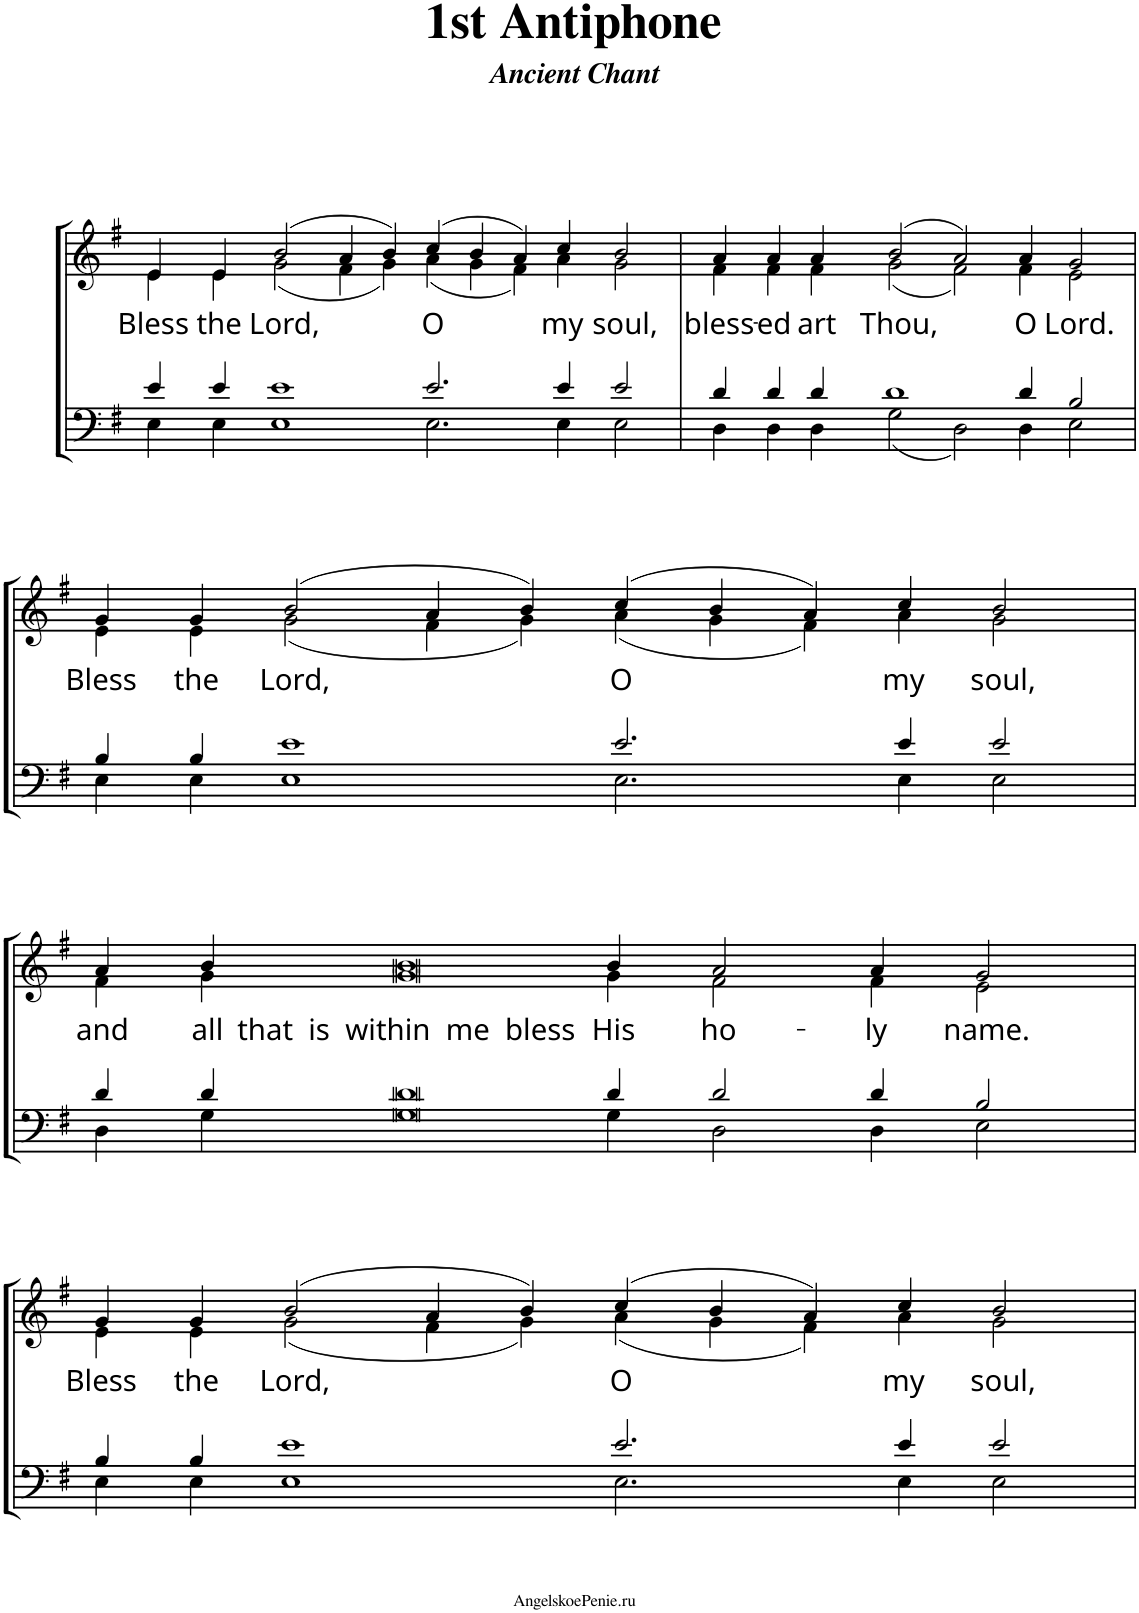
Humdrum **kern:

**kern	**kern	**text
*part1	*part1	*part1
*staff2	*staff1	*staff1
*I"Piano	*	*
*I'Pno.	*	*
*clefF4	*clefG2	*
*k[f#]	*k[f#]	*
*M63/4	*M63/4	*
=1	=1	=1
*^	*^	*
*	*^	*	*	*
!	!	!	!	!	!LO:LY:b
000ryy	4e/	4E\	4e/	4e\	Bless
!	!	!	!	!	!LO:LY:b
.	4e/	4E\	4e/	4e\	the
!	!	!	!	!	!LO:LY:b
.	1e	1E	(2b/	(2g\	Lord,
.	.	.	4a/	4f#\	.
.	.	.	4b/)	4g\)	.
!	!	!	!	!	!LO:LY:b
.	2.e/	2.E\	(4cc/	(4a\	O
.	.	.	4b/	4g\	.
.	.	.	4a/)	4f#\)	.
!	!	!	!	!	!LO:LY:b
.	4e/	4E\	4cc/	4a\	my
!	!	!	!	!	!LO:LY:b
.	2e/	2E\	2b/	2g\	soul,
.	1ryy	1ryy	000ryy	000ryy	.
.	1ryy	1ryy	.	.	.
.	1ryy	1ryy	.	.	.
.	1ryy	1ryy	.	.	.
.	1ryy	1ryy	.	.	.
4%31ryy	1ryy	1ryy	.	.	.
.	1ryy	1ryy	.	.	.
.	1ryy	1ryy	.	.	.
.	1ryy	1ryy	00ryy	00ryy	.
.	4%15ryy	4%15ryy	.	.	.
.	.	.	2.ryy	2.ryy	.
=2	=2	=2	=2	=2	=2
!	!	!	!	!	!LO:LY:b
000ryy	4d/	4D\	4a/	4f#\	bless-
!	!	!	!	!	!LO:LY:b
.	4d/	4D\	4a/	4f#\	-ed
!	!	!	!	!	!LO:LY:b
.	4d/	4D\	4a/	4f#\	art
!	!	!	!	!	!LO:LY:b
.	1d	2G\	(2b/	(2g\	Thou,
.	.	2D\	2a/)	2f#\)	.
!	!	!	!	!	!LO:LY:b
.	4d/	4D\	4a/	4f#\	O
!	!	!	!	!	!LO:LY:b
.	2B/	2E\	2g/	2e\	Lord.
.	1ryy	1ryy	000ryy	000ryy	.
.	1ryy	1ryy	.	.	.
.	1ryy	1ryy	.	.	.
.	1ryy	1ryy	.	.	.
.	1ryy	1ryy	.	.	.
.	1ryy	1ryy	.	.	.
4%31ryy	.	.	.	.	.
.	1ryy	1ryy	.	.	.
.	1ryy	1ryy	.	.	.
.	1ryy	1ryy	00ryy	00ryy	.
.	1ryy	1ryy	.	.	.
.	1ryy	1ryy	.	.	.
.	1ryy	1ryy	.	.	.
.	1ryy	1ryy	1ryy	1ryy	.
.	4ryy	4ryy	4ryy	4ryy	.
!!LO:LB:g=z	!!
=3	=3	=3	=3	=3	=3
!	!	!	!	!	!LO:LY:b
000ryy	4B/	4E\	4g/	4e\	Bless
!	!	!	!	!	!LO:LY:b
.	4B/	4E\	4g/	4e\	the
!	!	!	!	!	!LO:LY:b
.	1e	1E	(2b/	(2g\	Lord,
.	.	.	4a/	4f#\	.
.	.	.	4b/)	4g\)	.
!	!	!	!	!	!LO:LY:b
.	2.e/	2.E\	(4cc/	(4a\	O
.	.	.	4b/	4g\	.
.	.	.	4a/)	4f#\)	.
!	!	!	!	!	!LO:LY:b
.	4e/	4E\	4cc/	4a\	my
!	!	!	!	!	!LO:LY:b
.	2e/	2E\	2b/	2g\	soul,
.	1ryy	1ryy	000ryy	000ryy	.
.	1ryy	1ryy	.	.	.
.	1ryy	1ryy	.	.	.
.	1ryy	1ryy	.	.	.
.	1ryy	1ryy	.	.	.
4%31ryy	1ryy	1ryy	.	.	.
.	1ryy	1ryy	.	.	.
.	1ryy	1ryy	.	.	.
.	1ryy	1ryy	00ryy	00ryy	.
.	4%15ryy	4%15ryy	.	.	.
.	.	.	2.ryy	2.ryy	.
!!LO:LB:g=z	!!
=4	=4	=4	=4	=4	=4
!	!	!	!	!	!LO:LY:b
000ryy	4d/	4D\	4a/	4f#\	and
!	!	!	!	!	!LO:LY:b
.	4d/	4G\	4b/	4g\	all
!	!	!	!	!	!LO:LY:b
.	4d	4G	4b	4g	that is within me bless
!	!	!	!	!	!LO:LY:b
.	4d/	4G\	4b/	4g\	His
!	!	!	!	!	!LO:LY:b
.	2d/	2D\	2a/	2f#\	ho-
!	!	!	!	!	!LO:LY:b
.	4d/	4D\	4a/	4f#\	-ly
!	!	!	!	!	!LO:LY:b
.	2B/	2E\	2g/	2e\	name.
.	1ryy	1ryy	000ryy	000ryy	.
.	1ryy	1ryy	.	.	.
.	1ryy	1ryy	.	.	.
.	1ryy	1ryy	.	.	.
.	1ryy	1ryy	.	.	.
.	1ryy	1ryy	.	.	.
4%31ryy	.	.	.	.	.
.	2%15ryy	2%15ryy	.	.	.
.	.	.	00ryy	00ryy	.
.	.	.	1.ryy	1.ryy	.
!!LO:LB:g=z	!!
=5	=5	=5	=5	=5	=5
!	!	!	!	!	!LO:LY:b
000ryy	4B/	4E\	4g/	4e\	Bless
!	!	!	!	!	!LO:LY:b
.	4B/	4E\	4g/	4e\	the
!	!	!	!	!	!LO:LY:b
.	1e	1E	(2b/	(2g\	Lord,
.	.	.	4a/	4f#\	.
.	.	.	4b/)	4g\)	.
!	!	!	!	!	!LO:LY:b
.	2.e/	2.E\	(4cc/	(4a\	O
.	.	.	4b/	4g\	.
.	.	.	4a/)	4f#\)	.
!	!	!	!	!	!LO:LY:b
.	4e/	4E\	4cc/	4a\	my
!	!	!	!	!	!LO:LY:b
.	2e/	2E\	2b/	2g\	soul,
.	1ryy	1ryy	000ryy	000ryy	.
.	1ryy	1ryy	.	.	.
.	1ryy	1ryy	.	.	.
.	1ryy	1ryy	.	.	.
.	1ryy	1ryy	.	.	.
4%31ryy	1ryy	1ryy	.	.	.
.	1ryy	1ryy	.	.	.
.	1ryy	1ryy	.	.	.
.	1ryy	1ryy	00ryy	00ryy	.
.	4%15ryy	4%15ryy	.	.	.
.	.	.	2.ryy	2.ryy	.
*v	*v	*v	*	*	*
*	*v	*v	*
=	=	=
*-	*-	*-
